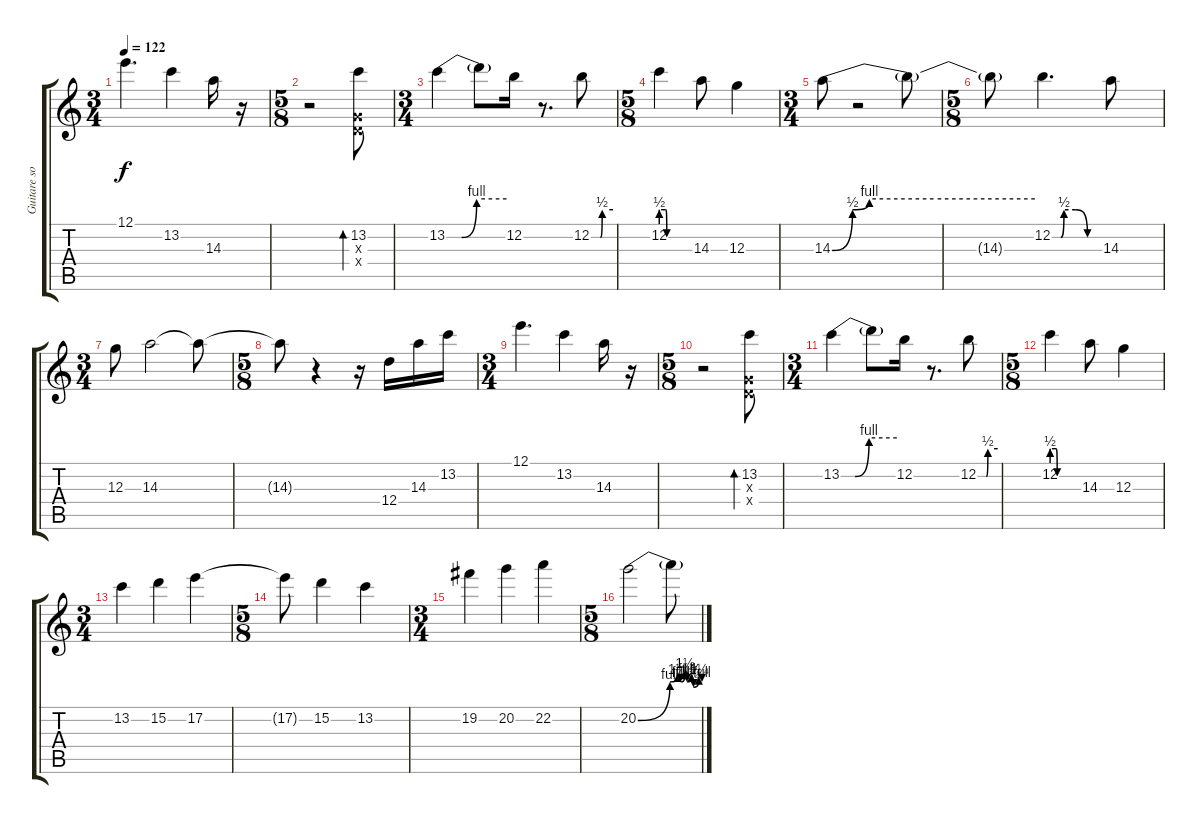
\track ("Guitare solo" "Guitare so") {instrument distortionguitar}
\staff {score tabs}
\tuning (E4 B3 G3 D3 A2 E2) {hide}
\ts (3 4)
\tempo 122
\clef g2
\ks c
12.1.4{d dy f} 13.2.4 14.3.16 r.16 |
\ts (5 8)
r.2 (13.2 0.3{x} 0.4{x}).8{bd 120} |
\ts (3 4)
13.2{be (custom 0 0 15 0 30 4 60 4)}.4 13.2{t}.8 12.2.16 r.8{d} 12.2{be (custom 0 0 15 0 25 0 30 2 60 2)}.8 |
\ts (5 8)
12.2{be (custom 0 2 10 2 12 0 19 0 21 0 30 0 60 0)}.4 14.3.8 12.3.4 |
\ts (3 4)
14.3{be (custom 0 0 6 2 11 4 30 4 60 4)}.8 r.2 14.3{t}.8 |
\ts (5 8)
14.3{t}.8 12.2{be (custom 0 0 11 0 15 2 30 2 45 0 60 0)}.4{d} 14.3.8 |
\ts (3 4)
12.3.8 14.3.2 14.3{t}.8 |
\ts (5 8)
14.3{t}.8 r.4 r.16 12.4.16 14.3.16 13.2.16 |
\ts (3 4)
12.1.4{d} 13.2.4 14.3.16 r.16 |
\ts (5 8)
r.2 (13.2 0.3{x} 0.4{x}).8{bd 120} |
\ts (3 4)
13.2{be (custom 0 0 15 0 30 4 60 4)}.4 13.2{t}.8 12.2.16 r.8{d} 12.2{be (custom 0 0 15 0 25 0 30 2 60 2)}.8 |
\ts (5 8)
12.2{be (custom 0 2 10 2 12 0 19 0 21 0 30 0 60 0)}.4 14.3.8 12.3.4 |
\ts (3 4)
13.2.4 15.2.4 17.2.4 |
\ts (5 8)
17.2{t}.8 15.2.4 13.2.4 |
\ts (3 4)
19.2.4 20.2.4 22.2.4 |
\ts (5 8)
20.2{be (custom 0 0 30 4 37 5 40 4 44 6 46 4 50 5 52 3 57 5 60 4)}.2 20.2{t}.8
